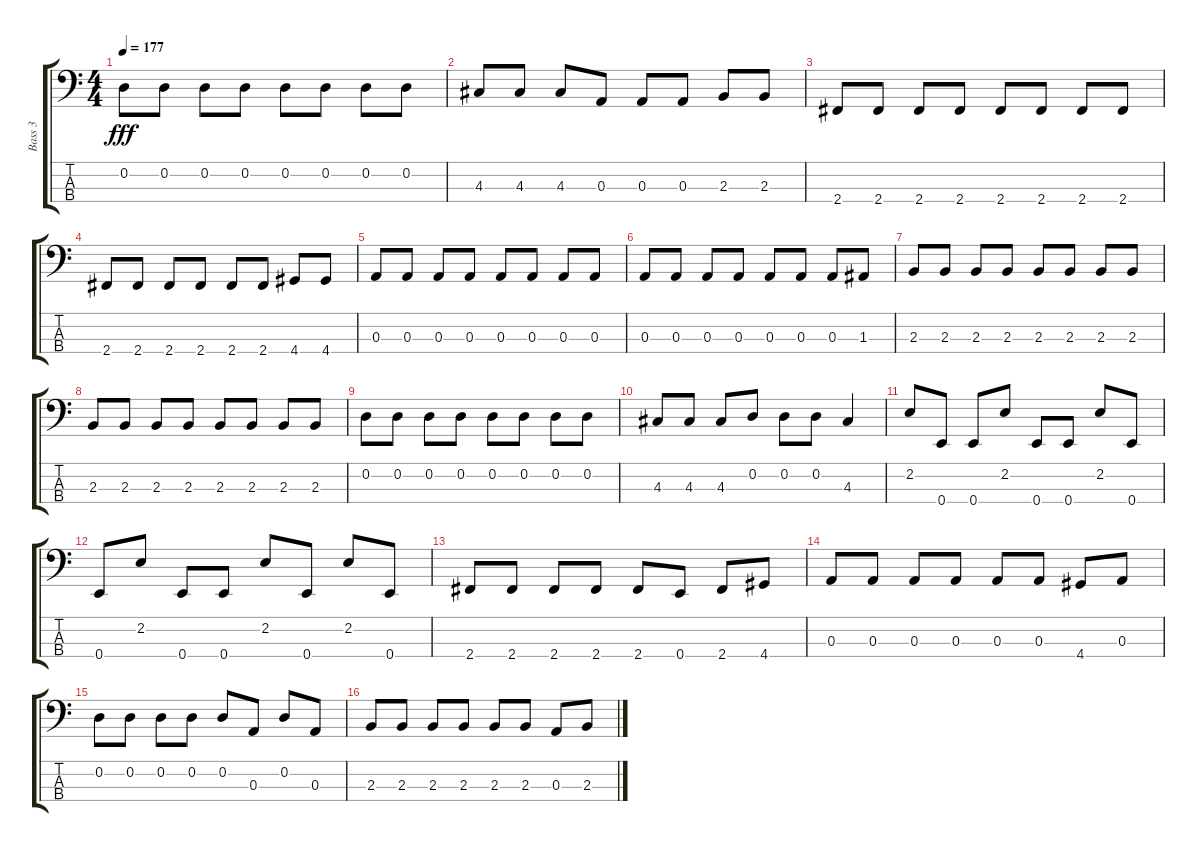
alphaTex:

\track ("Bass 3" "Bass 3") {instrument slapbass1}
\staff {score tabs}
\tuning (G2 D2 A1 E1) {hide}
\ts (4 4)
\tempo 177
\clef f4
\ks c
0.2.8{dy fff} 0.2.8 0.2.8 0.2.8 0.2.8 0.2.8 0.2.8 0.2.8 |
4.3.8 4.3.8 4.3.8 0.3.8 0.3.8 0.3.8 2.3.8 2.3.8 |
2.4.8 2.4.8 2.4.8 2.4.8 2.4.8 2.4.8 2.4.8 2.4.8 |
2.4.8 2.4.8 2.4.8 2.4.8 2.4.8 2.4.8 4.4.8 4.4.8 |
0.3.8 0.3.8 0.3.8 0.3.8 0.3.8 0.3.8 0.3.8 0.3.8 |
0.3.8 0.3.8 0.3.8 0.3.8 0.3.8 0.3.8 0.3.8 1.3.8 |
2.3.8 2.3.8 2.3.8 2.3.8 2.3.8 2.3.8 2.3.8 2.3.8 |
2.3.8 2.3.8 2.3.8 2.3.8 2.3.8 2.3.8 2.3.8 2.3.8 |
0.2.8 0.2.8 0.2.8 0.2.8 0.2.8 0.2.8 0.2.8 0.2.8 |
4.3.8 4.3.8 4.3.8 0.2.8 0.2.8 0.2.8 4.3.4 |
2.2.8 0.4.8 0.4.8 2.2.8 0.4.8 0.4.8 2.2.8 0.4.8 |
0.4.8 2.2.8 0.4.8 0.4.8 2.2.8 0.4.8 2.2.8 0.4.8 |
2.4.8 2.4.8 2.4.8 2.4.8 2.4.8 0.4.8 2.4.8 4.4.8 |
0.3.8 0.3.8 0.3.8 0.3.8 0.3.8 0.3.8 4.4.8 0.3.8 |
0.2.8 0.2.8 0.2.8 0.2.8 0.2.8 0.3.8 0.2.8 0.3.8 |
2.3.8 2.3.8 2.3.8 2.3.8 2.3.8 2.3.8 0.3.8 2.3.8
